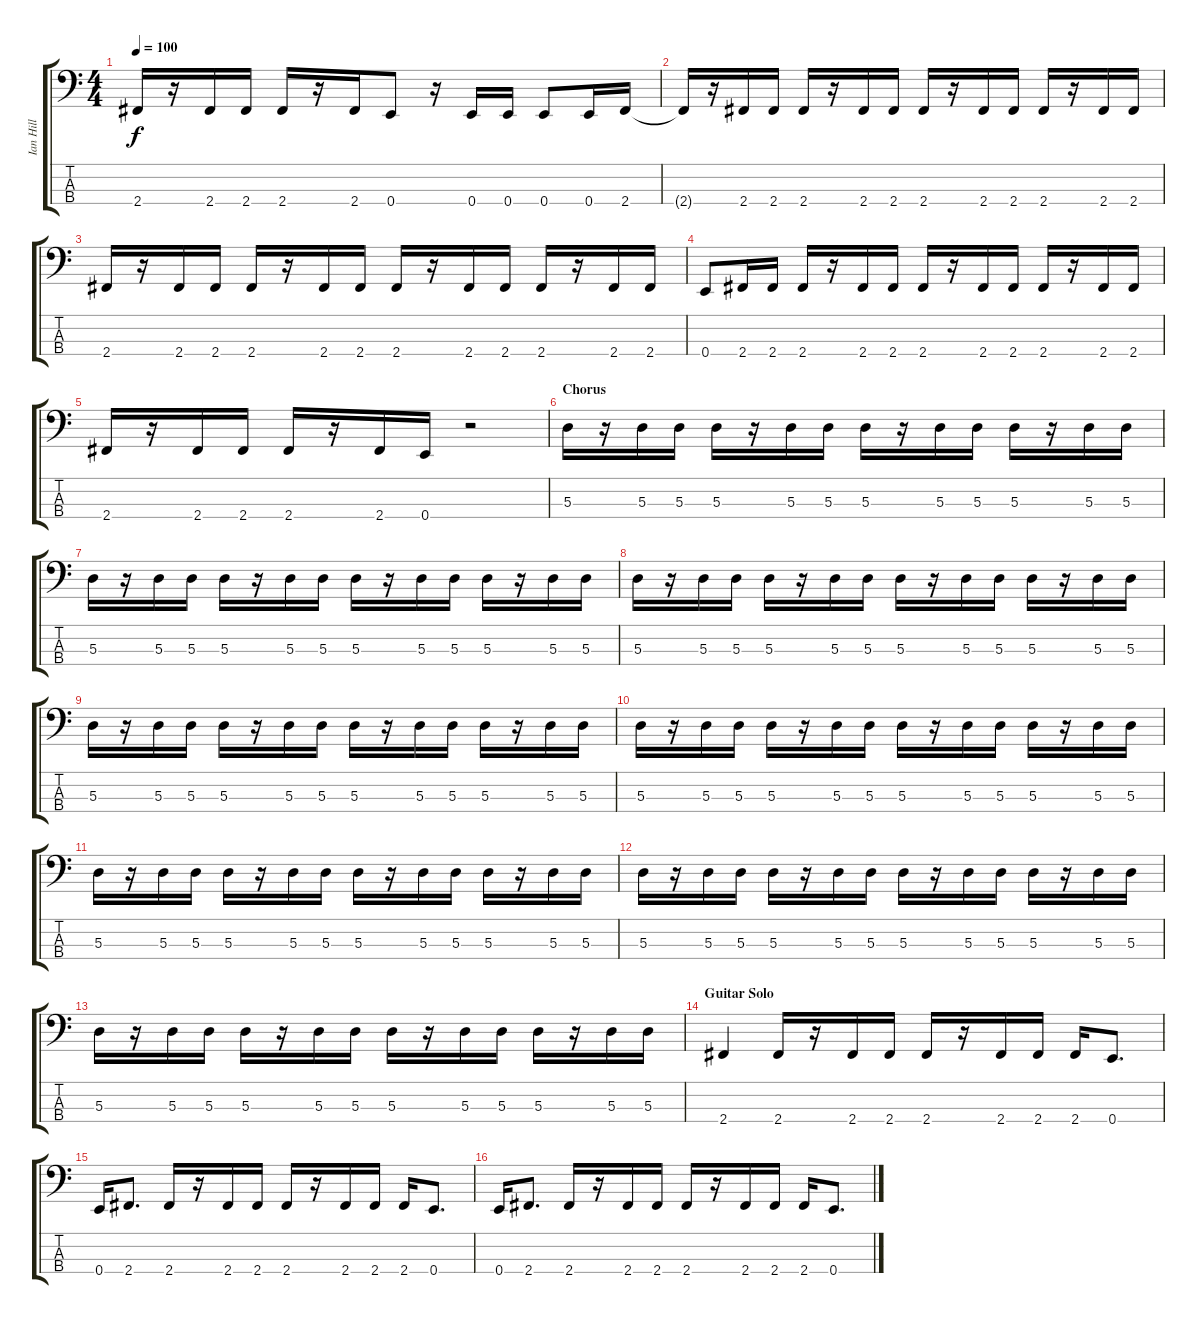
\track ("Ian Hill" "Ian Hill") {instrument electricbasspick}
\staff {score tabs}
\tuning (G2 D2 A1 E1) {hide}
\ts (4 4)
\tempo 100
\clef f4
\ks c
2.4.16{dy f} r.16 2.4.16 2.4.16 2.4.16 r.16 2.4.16 0.4.8 r.16 0.4.16 0.4.16 0.4.8 0.4.16 2.4.16 |
2.4{t}.16 r.16 2.4.16 2.4.16 2.4.16 r.16 2.4.16 2.4.16 2.4.16 r.16 2.4.16 2.4.16 2.4.16 r.16 2.4.16 2.4.16 |
2.4.16 r.16 2.4.16 2.4.16 2.4.16 r.16 2.4.16 2.4.16 2.4.16 r.16 2.4.16 2.4.16 2.4.16 r.16 2.4.16 2.4.16 |
0.4.8 2.4.16 2.4.16 2.4.16 r.16 2.4.16 2.4.16 2.4.16 r.16 2.4.16 2.4.16 2.4.16 r.16 2.4.16 2.4.16 |
2.4.16 r.16 2.4.16 2.4.16 2.4.16 r.16 2.4.16 0.4.16 r.2 |
\section ("" "Chorus")
5.3.16 r.16 5.3.16 5.3.16 5.3.16 r.16 5.3.16 5.3.16 5.3.16 r.16 5.3.16 5.3.16 5.3.16 r.16 5.3.16 5.3.16 |
5.3.16 r.16 5.3.16 5.3.16 5.3.16 r.16 5.3.16 5.3.16 5.3.16 r.16 5.3.16 5.3.16 5.3.16 r.16 5.3.16 5.3.16 |
5.3.16 r.16 5.3.16 5.3.16 5.3.16 r.16 5.3.16 5.3.16 5.3.16 r.16 5.3.16 5.3.16 5.3.16 r.16 5.3.16 5.3.16 |
5.3.16 r.16 5.3.16 5.3.16 5.3.16 r.16 5.3.16 5.3.16 5.3.16 r.16 5.3.16 5.3.16 5.3.16 r.16 5.3.16 5.3.16 |
5.3.16 r.16 5.3.16 5.3.16 5.3.16 r.16 5.3.16 5.3.16 5.3.16 r.16 5.3.16 5.3.16 5.3.16 r.16 5.3.16 5.3.16 |
5.3.16 r.16 5.3.16 5.3.16 5.3.16 r.16 5.3.16 5.3.16 5.3.16 r.16 5.3.16 5.3.16 5.3.16 r.16 5.3.16 5.3.16 |
5.3.16 r.16 5.3.16 5.3.16 5.3.16 r.16 5.3.16 5.3.16 5.3.16 r.16 5.3.16 5.3.16 5.3.16 r.16 5.3.16 5.3.16 |
5.3.16 r.16 5.3.16 5.3.16 5.3.16 r.16 5.3.16 5.3.16 5.3.16 r.16 5.3.16 5.3.16 5.3.16 r.16 5.3.16 5.3.16 |
\section ("" "Guitar Solo")
2.4.4 2.4.16 r.16 2.4.16 2.4.16 2.4.16 r.16 2.4.16 2.4.16 2.4.16 0.4.8{d} |
0.4.16 2.4.8{d} 2.4.16 r.16 2.4.16 2.4.16 2.4.16 r.16 2.4.16 2.4.16 2.4.16 0.4.8{d} |
0.4.16 2.4.8{d} 2.4.16 r.16 2.4.16 2.4.16 2.4.16 r.16 2.4.16 2.4.16 2.4.16 0.4.8{d}
